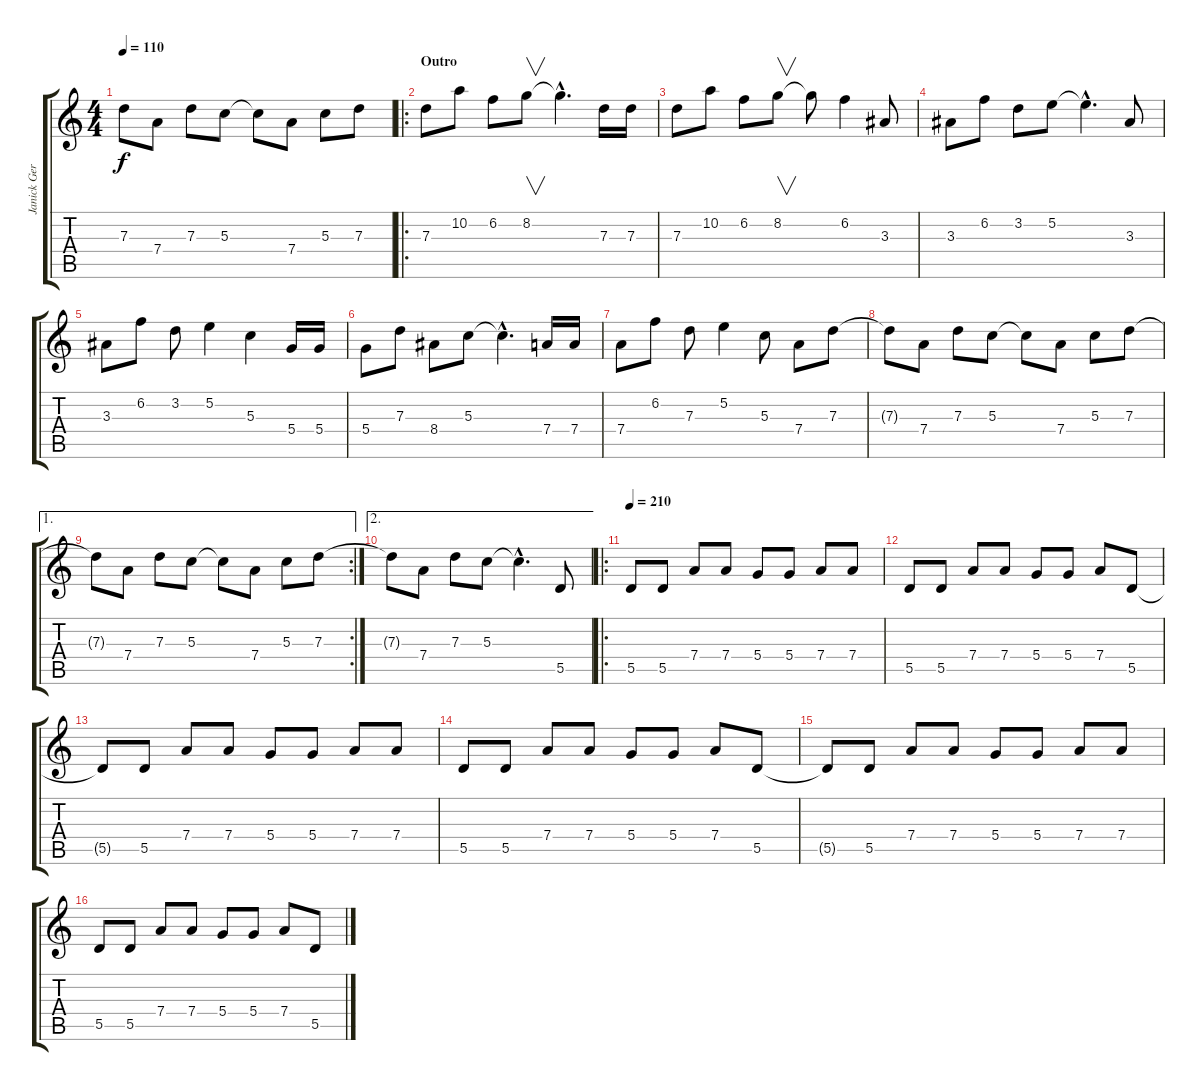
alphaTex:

\track ("Janick Gers" "Janick Ger") {instrument overdrivenguitar}
\staff {score tabs}
\tuning (E4 B3 G3 D3 A2 E2) {hide}
\ts (4 4)
\tempo 110
\clef g2
\ks c
7.3{t}.8{dy f} 7.4.8 7.3.8 5.3.8 5.3{t}.8 7.4.8 5.3.8 7.3.8 |
\ro
\section ("" "Outro")
7.3.8{volume 11} 10.2.8 6.2.8 8.2.8{v} 8.2{hac t}.4{d} 7.3.16 7.3.16 |
7.3.8 10.2.8 6.2.8 8.2.8{v} 8.2{t}.8 6.2.4 3.3.8 |
3.3.8 6.2.8 3.2.8 5.2.8 5.2{hac t}.4{d} 3.3.8 |
3.3.8 6.2.8 3.2.8 5.2.4 5.3.4 5.4.16 5.4.16 |
5.4.8 7.3.8 8.4.8 5.3.8 5.3{hac t}.4{d} 7.4.16 7.4.16 |
7.4.8 6.2.8 7.3.8 5.2.4 5.3.8 7.4.8 7.3.8 |
7.3{t}.8 7.4.8 7.3.8 5.3.8 5.3{t}.8 7.4.8 5.3.8 7.3.8 |
\ae 1
\rc 2
7.3{t}.8 7.4.8 7.3.8 5.3.8 5.3{t}.8 7.4.8 5.3.8 7.3.8 |
\ae 2
7.3{t}.8 7.4.8 7.3.8 5.3.8 5.3{hac t}.4{d} 5.5.8 |
\ro
\tempo 210
5.5.8 5.5.8 7.4.8 7.4.8 5.4.8 5.4.8 7.4.8 7.4.8 |
5.5.8 5.5.8 7.4.8 7.4.8 5.4.8 5.4.8 7.4.8 5.5.8 |
5.5{t}.8 5.5.8 7.4.8 7.4.8 5.4.8 5.4.8 7.4.8 7.4.8 |
5.5.8 5.5.8 7.4.8 7.4.8 5.4.8 5.4.8 7.4.8 5.5.8 |
5.5{t}.8 5.5.8 7.4.8 7.4.8 5.4.8 5.4.8 7.4.8 7.4.8 |
5.5.8 5.5.8 7.4.8 7.4.8 5.4.8 5.4.8 7.4.8 5.5.8
